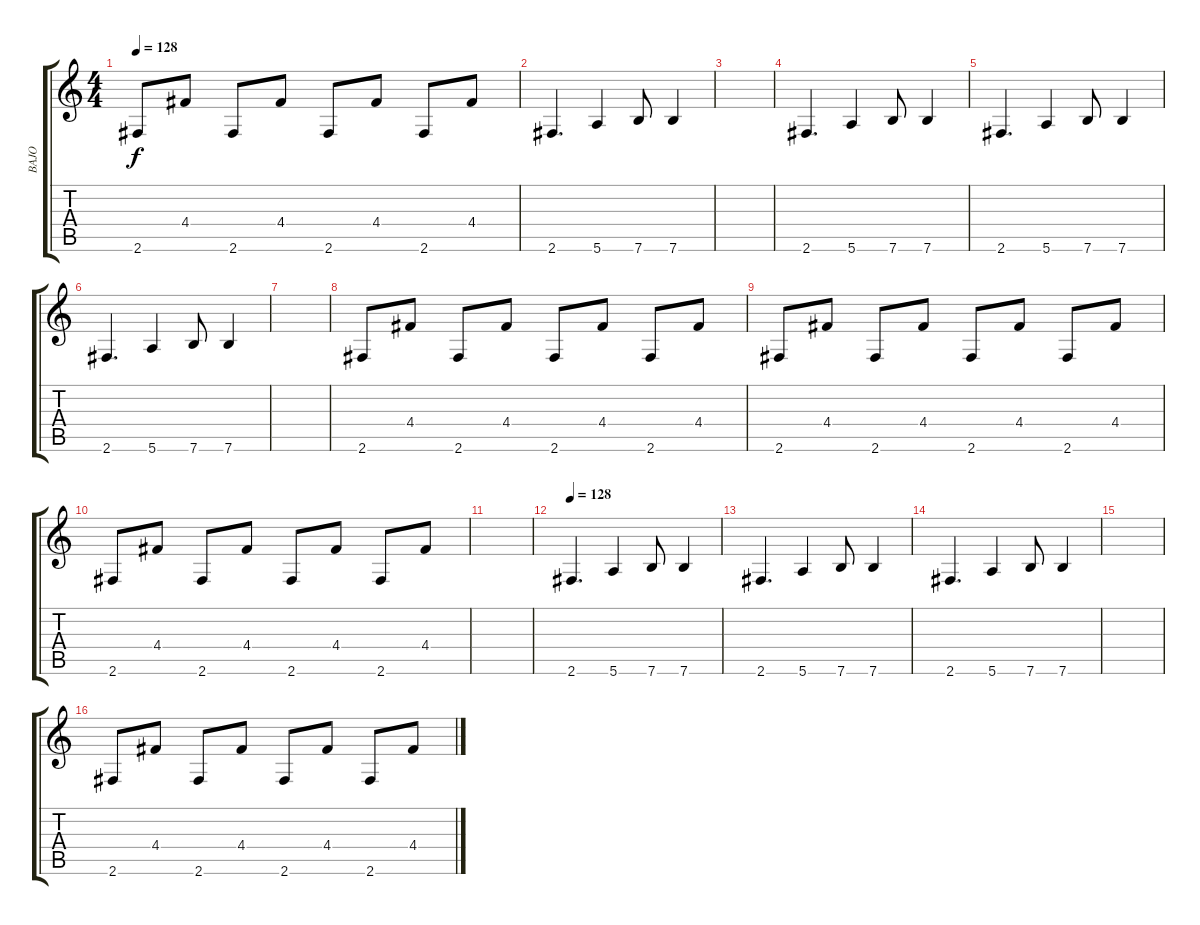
\track (" BAJO" " BAJO") {instrument fretlessbass}
\staff {score tabs}
\tuning (E4 B3 G3 D3 A2 E2) {hide}
\ts (4 4)
\tempo 128
\clef g2
\ks c
2.6.8{dy f} 4.4.8 2.6.8 4.4.8 2.6.8 4.4.8 2.6.8 4.4.8 |
2.6.4{d} 5.6.4 7.6.8 7.6.4 |
|
2.6.4{d} 5.6.4 7.6.8 7.6.4 |
2.6.4{d} 5.6.4 7.6.8 7.6.4 |
2.6.4{d} 5.6.4 7.6.8 7.6.4 |
|
2.6.8 4.4.8 2.6.8 4.4.8 2.6.8 4.4.8 2.6.8 4.4.8 |
2.6.8 4.4.8 2.6.8 4.4.8 2.6.8 4.4.8 2.6.8 4.4.8 |
2.6.8 4.4.8 2.6.8 4.4.8 2.6.8 4.4.8 2.6.8 4.4.8 |
|
\tempo 128
2.6.4{d} 5.6.4 7.6.8 7.6.4 |
2.6.4{d} 5.6.4 7.6.8 7.6.4 |
2.6.4{d} 5.6.4 7.6.8 7.6.4 |
|
2.6.8 4.4.8 2.6.8 4.4.8 2.6.8 4.4.8 2.6.8 4.4.8
